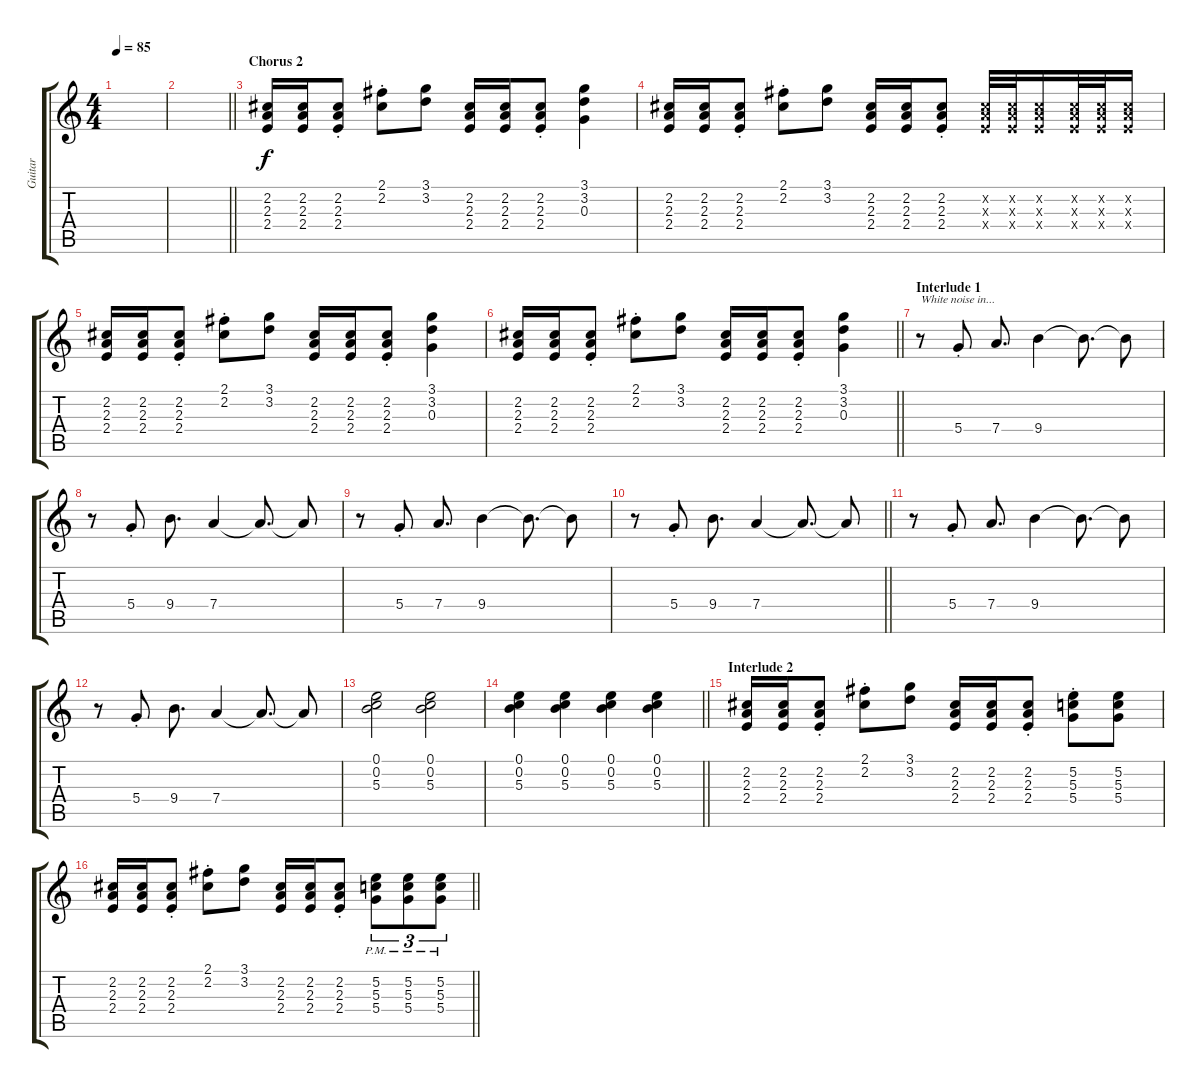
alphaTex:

\track ("Guitar" "Guitar") {instrument distortionguitar}
\staff {score tabs}
\tuning (E4 B3 G3 D3 A2 E2) {hide}
\ts (4 4)
\tempo 85
\clef g2
\ks c
|
\barLineRight lightlight
|
\section ("" "Chorus 2")
(2.2 2.3 2.4).16 (2.2 2.3 2.4).16 (2.2{st} 2.3{st} 2.4{st}).8 (2.1{st} 2.2{st}).8 (3.1 3.2).8 (2.2 2.3 2.4).16 (2.2 2.3 2.4).16 (2.2{st} 2.3{st} 2.4{st}).8 (3.1 3.2 0.3).4 |
(2.2 2.3 2.4).16 (2.2 2.3 2.4).16 (2.2{st} 2.3{st} 2.4{st}).8 (2.1{st} 2.2{st}).8 (3.1 3.2).8 (2.2 2.3 2.4).16 (2.2 2.3 2.4).16 (2.2{st} 2.3{st} 2.4{st}).8 (2.2{x} 2.3{x} 2.4{x}).32 (2.2{x} 2.3{x} 2.4{x}).32 (2.2{x} 2.3{x} 2.4{x}).16 (2.2{x} 2.3{x} 2.4{x}).32 (2.2{x} 2.3{x} 2.4{x}).32 (2.2{x} 2.3{x} 2.4{x}).16 |
(2.2 2.3 2.4).16 (2.2 2.3 2.4).16 (2.2{st} 2.3{st} 2.4{st}).8 (2.1{st} 2.2{st}).8 (3.1 3.2).8 (2.2 2.3 2.4).16 (2.2 2.3 2.4).16 (2.2{st} 2.3{st} 2.4{st}).8 (3.1 3.2 0.3).4 |
\barLineRight lightlight
(2.2 2.3 2.4).16 (2.2 2.3 2.4).16 (2.2{st} 2.3{st} 2.4{st}).8 (2.1{st} 2.2{st}).8 (3.1 3.2).8 (2.2 2.3 2.4).16 (2.2 2.3 2.4).16 (2.2{st} 2.3{st} 2.4{st}).8 (3.1 3.2 0.3).4 |
\section ("" "Interlude 1")
r.8{txt "White noise in..."} 5.4{st}.8 7.4.8{d} 9.4.4 9.4{t}.8{d} 9.4{t}.8 |
r.8 5.4{st}.8 9.4.8{d} 7.4.4 7.4{t}.8{d} 7.4{t}.8 |
r.8 5.4{st}.8 7.4.8{d} 9.4.4 9.4{t}.8{d} 9.4{t}.8 |
\barLineRight lightlight
r.8 5.4{st}.8 9.4.8{d} 7.4.4 7.4{t}.8{d} 7.4{t}.8 |
r.8 5.4{st}.8 7.4.8{d} 9.4.4 9.4{t}.8{d} 9.4{t}.8 |
r.8 5.4{st}.8 9.4.8{d} 7.4.4 7.4{t}.8{d} 7.4{t}.8 |
(0.1 0.2 5.3).2 (0.1 0.2 5.3).2 |
\barLineRight lightlight
(0.1 0.2 5.3).4 (0.1 0.2 5.3).4 (0.1 0.2 5.3).4 (0.1 0.2 5.3).4 |
\section ("" "Interlude 2")
(2.2 2.3 2.4).16 (2.2 2.3 2.4).16 (2.2{st} 2.3{st} 2.4{st}).8 (2.1{st} 2.2{st}).8 (3.1 3.2).8 (2.2 2.3 2.4).16 (2.2 2.3 2.4).16 (2.2{st} 2.3{st} 2.4{st}).8 (5.2{st} 5.3{st} 5.4{st}).8 (5.2 5.3 5.4).8 |
\barLineRight lightlight
(2.2 2.3 2.4).16 (2.2 2.3 2.4).16 (2.2{st} 2.3{st} 2.4{st}).8 (2.1{st} 2.2{st}).8 (3.1 3.2).8 (2.2 2.3 2.4).16 (2.2 2.3 2.4).16 (2.2{st} 2.3{st} 2.4{st}).8 (5.2{pm} 5.3{pm} 5.4{pm}).8{tu (3 2)} (5.2{pm} 5.3{pm} 5.4{pm}).8{tu (3 2)} (5.2{pm} 5.3{pm} 5.4{pm}).8{tu (3 2)}
